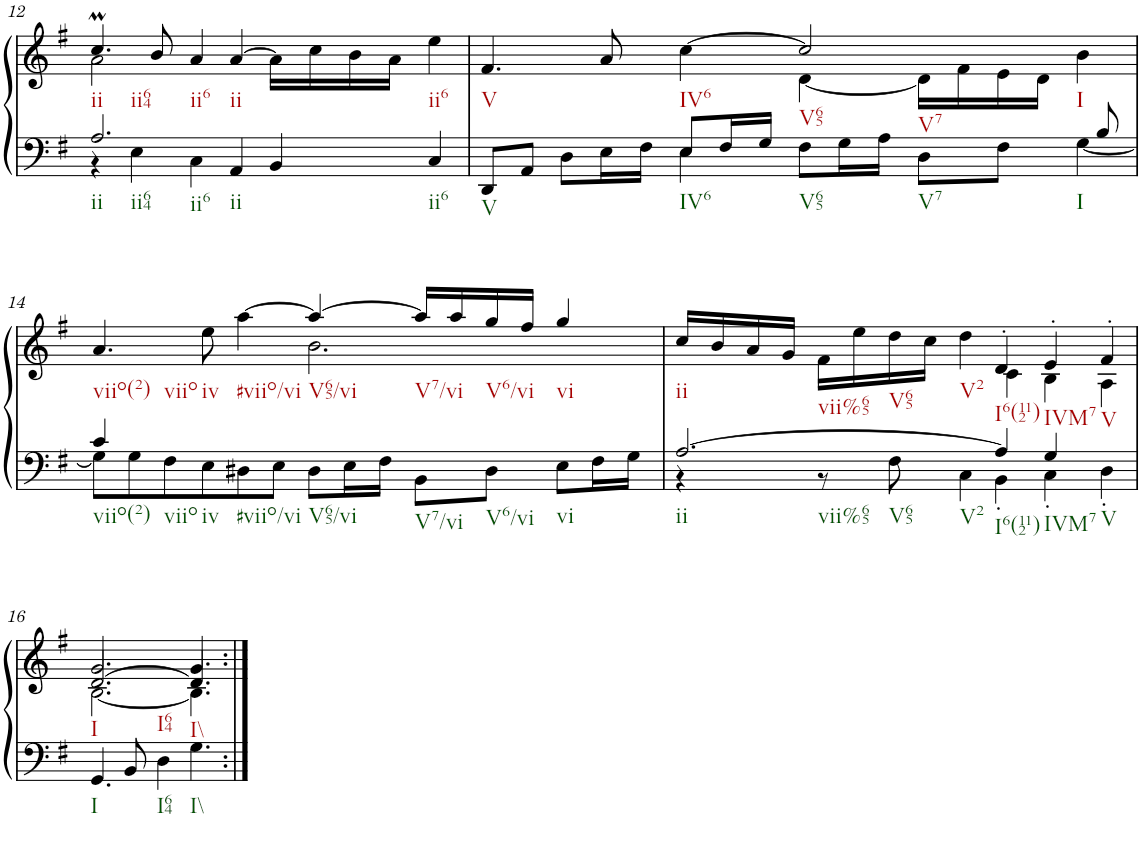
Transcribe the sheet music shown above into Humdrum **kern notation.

**kern	**kern
*part1	*part1
*staff2	*staff1
*I"Klavier linke Hand	*
!!LO:PB:g=z
*clefF4	*clefG2
*k[f#]	*k[f#]
*M6/4	*M6/4
=12	=12
*^	*^
2.A/	4r	4.ccM/	2a\
.	4E\	.	.
.	.	8b/	.
.	4C\	4a/	1ryy
4AA/	2.ryy	[4a/	.
4BB/	.	16a\LL]	.
.	.	16cc\	.
.	.	16b\	.
.	.	16a\JJ	.
4C/	.	4ee\	.
=13	=13	=13	=13
8DD/L	4ryy	4.f#/	2.ryy
8AA/J	.	.	.
4ryy	8D\L	.	.
.	16E\L	8a/	.
.	16F#\JJ	.	.
8E/L	4E\	[4cc\	.
16F#/L	.	.	.
16G/JJ	.	.	.
4ryy	8F#\L	2cc/]	[4d\
.	16G\L	.	.
.	16A\JJ	.	.
4ryy	8D\L	.	16d\LL]
.	.	.	16f#\
.	8F#\J	.	16e\
.	.	.	16d\JJ
8ryy	[4G\	4b\	4ryy
8B/	.	.	.
!!LO:LB:g=z	!!
=14	=14	=14	=14
4c/	8G\L]	4.a/	2.ryy
.	8G\	.	.
4ryy	8F#\	.	.
.	8E\	8ee\	.
4ryy	8D#X\	[4aa\	.
.	8E\J	.	.
4ryy	8D#\L	4aa/_	2.b\
.	16E\L	.	.
.	16F#\JJ	.	.
4ryy	8BB\L	16aa/LL]	.
.	.	16aa/	.
.	8D#\J	16gg/	.
.	.	16ff#/JJ	.
4ryy	8E\L	4gg/	.
.	16F#\L	.	.
.	16G\JJ	.	.
=15	=15	=15	=15
[2.A/	4r	16cc/LL	2.ryy
.	.	16b/	.
.	.	16a/	.
.	.	16g/JJ	.
.	8r	16f#\LL	.
.	.	16ee\	.
.	8F#\	16dd\	.
.	.	16cc\JJ	.
.	4C\	4dd\	.
4A/]	4BB'\	4d'/	4c\
4G/	4C'\	4e'/	4B\
4ryy	4D'\	4f#'/	4A\
!!LO:LB:g=z
=16	=16	=16	=16
*	*	*	*^
2.ryy	4.GG/	2.g/	[2.B\	[2.d/
.	8BB/	.	.	.
.	4D\	.	.	.
4.ryy	4.G\	4.g/	4.B\]	4.d/]
*v	*v	*	*	*
*	*v	*v	*v
=:|!	=:|!
*-	*-
